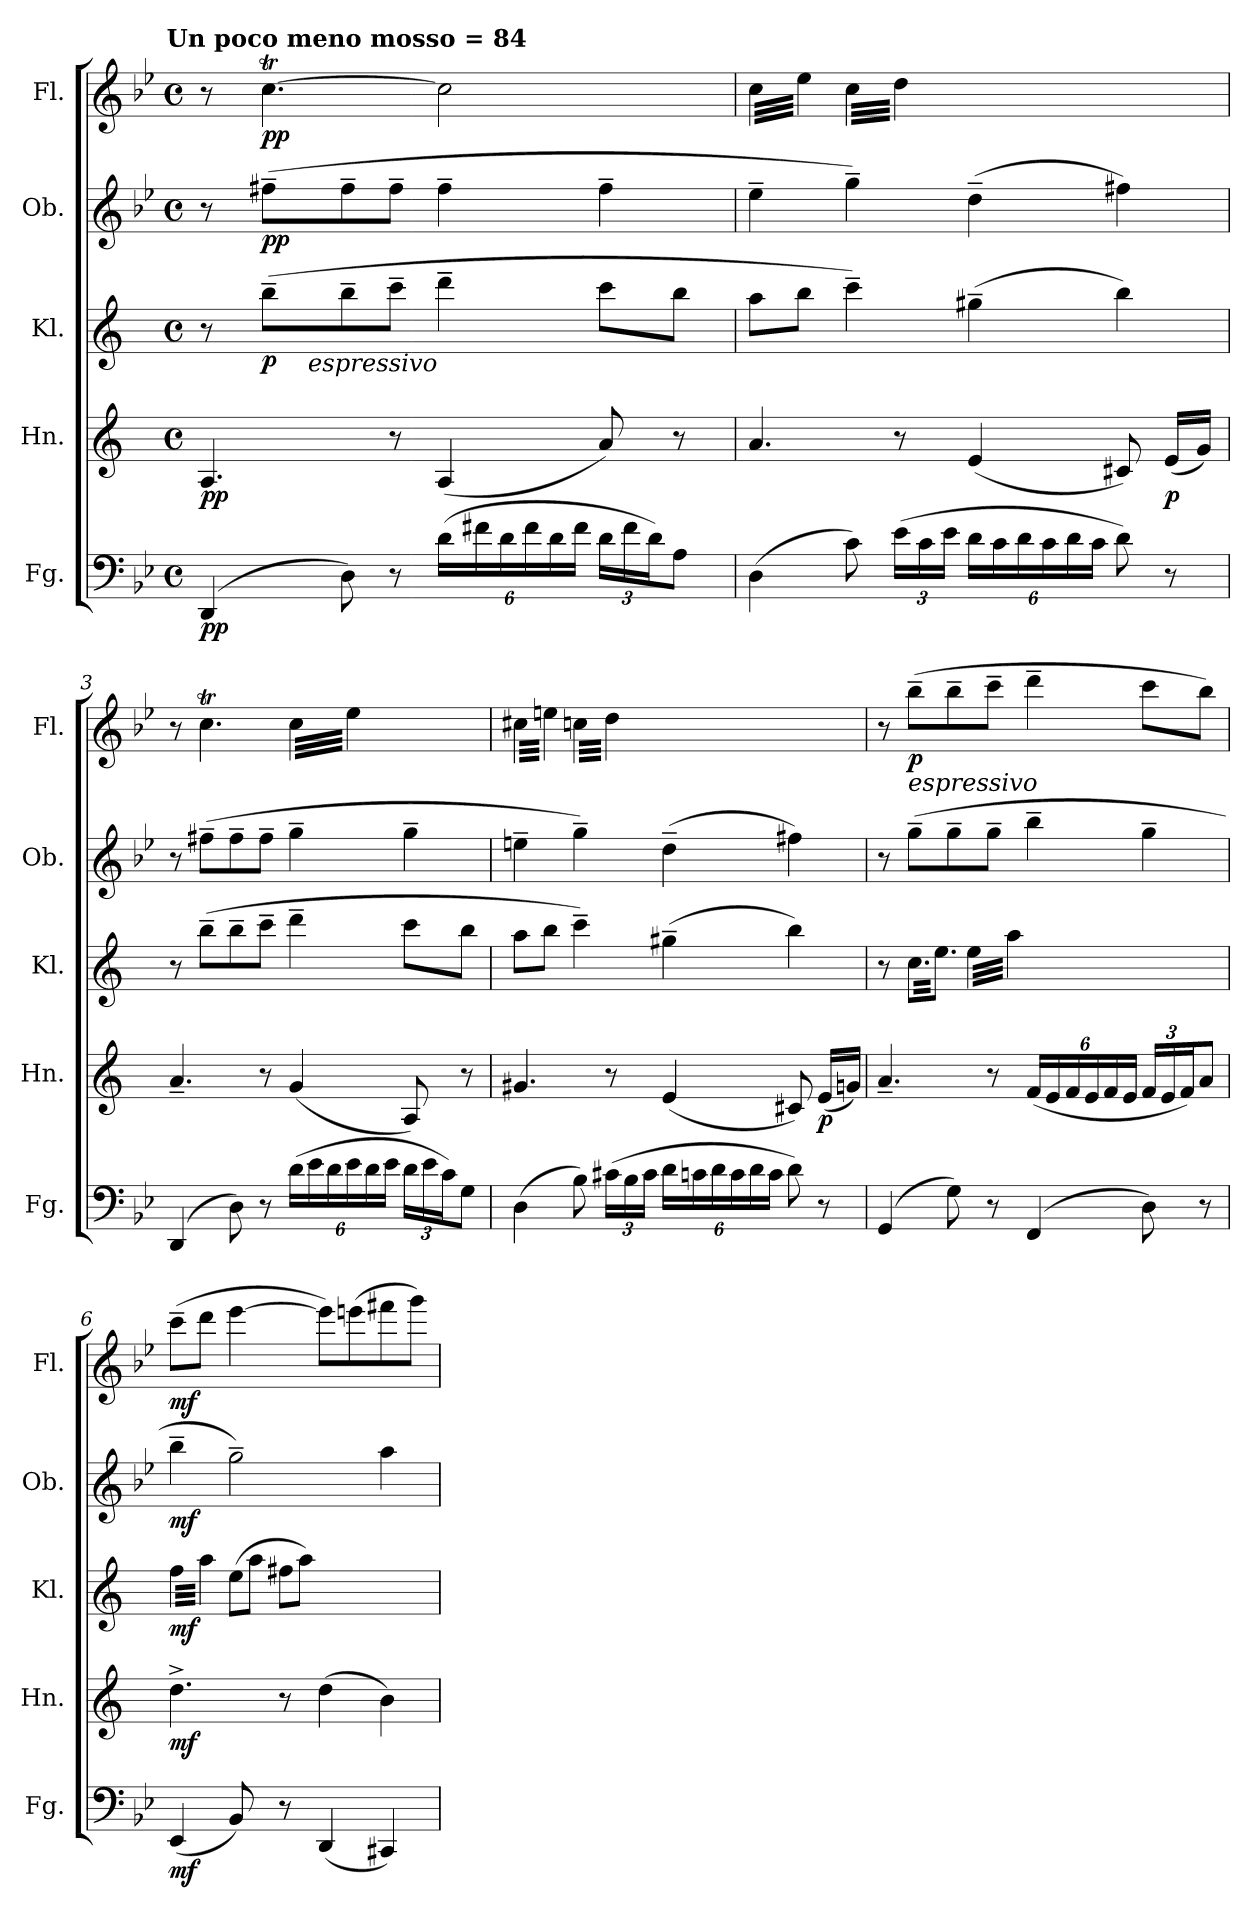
**kern	**dynam	**kern	**dynam	**kern	**dynam	**kern	**dynam	**kern	**dynam
*part5	*part5	*part4	*part4	*part3	*part3	*part2	*part2	*part1	*part1
*staff5	*staff5	*staff4	*staff4	*staff3	*staff3	*staff2	*staff2	*staff1	*staff1
*I"Fg.	*	*I"Hn.	*	*I"Kl.	*	*I"Ob.	*	*I"Fl.	*
*I'Fg.	*	*I'Hn.	*	*I'Kl.	*	*I'Ob.	*	*I'Fl.	*
*clefF4	*	*clefG2	*	*clefG2	*	*clefG2	*	*clefG2	*
*	*	*ITrd4c7	*	*ITrd1c2	*	*	*	*	*
*k[b-e-]	*	*k[b-]	*	*k[b-e-]	*	*k[b-e-]	*	*k[b-e-]	*
*g:	*	*	*	*	*	*g:	*	*g:	*
!!LO:TX:omd:t=Un poco meno mosso  = 84
*M4/4	*	*M4/4	*	*M4/4	*	*M4/4	*	*M4/4	*
*met(c)	*	*met(c)	*	*met(c)	*	*met(c)	*	*met(c)	*
*MM84	*	*MM84	*	*MM84	*	*MM84	*	*MM84	*
=1	=1	=1	=1	=1	=1	=1	=1	=1	=1
!	!LO:DY:b	!	!LO:DY:b	!	!	!	!	!	!
*	*	*	*	*^	*	*	*	*	*
(>4DD/	pp	4.D/	pp	8r	10ryy	.	8r	.	8r	.
.	.	.	.	.	20ryy	.	.	.	.	.
!	!	!	!	!	!	!LO:DY:b	!	!LO:DY:b	!	!LO:DY:b
.	.	.	.	(>8aa~\L	.	p	(>8ff#X~\L	pp	[4.ccT\	pp
.	.	.	.	.	40ryy	.	.	.	.	.
.	.	.	.	.	160.ryy	.	.	.	.	.
!	!	!	!	!	!LO:TX:b:i:t=espressivo	!	!	!	!	!
.	.	.	.	.	5%4ryy	.	.	.	.	.
8D\)	.	.	.	8aa~\	.	.	8ff#~\	.	.	.
8r	.	8r	.	8bb-~\J	.	.	8ff#~\J	.	.	.
*Xbrackettup	*	*	*	*	*	*	*	*	*	*
(>24d\LL	.	(<4D/	.	4ccc~\	.	.	4ff#~\	.	2cc\]	.
24f#X\	.	.	.	.	.	.	.	.	.	.
24d\	.	.	.	.	.	.	.	.	.	.
24f#\	.	.	.	.	.	.	.	.	.	.
24d\	.	.	.	.	.	.	.	.	.	.
24f#\JJ	.	.	.	.	.	.	.	.	.	.
24d\LL	.	8d/)	.	8bb-\L	.	.	4ff#~\	.	.	.
24f#\	.	.	.	.	.	.	.	.	.	.
24d\J)	.	.	.	.	.	.	.	.	.	.
8A\J	.	8r	.	8aa\J	.	.	.	.	.	.
.	.	.	.	.	80ryy	.	.	.	.	.
.	.	.	.	.	320ryy	.	.	.	.	.
=2	=2	=2	=2	=2	=2	=2	=2	=2	=2	=2
!	!	!	!	!	!	!	!	!	!LO:N:vis=4	!
*	*	*	*	*v	*v	*	*	*	*	*
*	*	*	*	*	*	*	*	*tremolo	*
(>4D\	.	4.d/	.	8gg\L	.	4ee-~\	.	(>32cc\LLL	.
.	.	.	.	.	.	.	.	32ee-\)	.
.	.	.	.	.	.	.	.	32cc\	.
.	.	.	.	.	.	.	.	32ee-\)	.
!	!	!	!	!	!	!	!	!LO:N:vis=4	!
.	.	.	.	8aa\J	.	.	.	32cc\	.
.	.	.	.	.	.	.	.	32ee-\)	.
.	.	.	.	.	.	.	.	32cc\	.
.	.	.	.	.	.	.	.	32ee-\)JJJ	.
!	!	!	!	!	!	!	!	!LO:N:vis=4	!
8c\)	.	.	.	4bb-~\)	.	4gg~\)	.	(>32cc\LLL	.
.	.	.	.	.	.	.	.	32dd\)	.
.	.	.	.	.	.	.	.	32cc\	.
.	.	.	.	.	.	.	.	32dd\)	.
!	!	!	!	!	!	!	!	!LO:N:vis=4	!
(>24e-\LL	.	8r	.	.	.	.	.	32cc\	.
.	.	.	.	.	.	.	.	32dd\)	.
24c\	.	.	.	.	.	.	.	.	.
.	.	.	.	.	.	.	.	32cc\	.
24e-\JJ	.	.	.	.	.	.	.	.	.
.	.	.	.	.	.	.	.	32dd\)JJJ	.
*	*	*	*	*	*	*	*	*Xtremolo	*
24d\LL	.	(<4A/	.	(>4ff#X~\	.	(>4dd~\	.	2ryy	.
.	.	.	.	.	.	.	.	.	.
24c\	.	.	.	.	.	.	.	.	.
.	.	.	.	.	.	.	.	.	.
24d\	.	.	.	.	.	.	.	.	.
.	.	.	.	.	.	.	.	.	.
24c\	.	.	.	.	.	.	.	.	.
24d\	.	.	.	.	.	.	.	.	.
24c\JJ	.	.	.	.	.	.	.	.	.
8d\)	.	8F#X/)	.	4aa\)	.	4ff#X\)	.	.	.
!	!	!	!LO:DY:b	!	!	!	!	!	!
8r	.	(<16A/LL	p	.	.	.	.	.	.
.	.	16c/JJ)	.	.	.	.	.	.	.
=3	=3	=3	=3	=3	=3	=3	=3	=3	=3
(>4DD/	.	4.d~/	.	8r	.	8r	.	8r	.
.	.	.	.	(>8aa~\L	.	(>8ff#X~\L	.	4.ccT\	.
8D\)	.	.	.	8aa~\	.	8ff#~\	.	.	.
8r	.	8r	.	8bb-~\J	.	8ff#~\J	.	.	.
!	!	!	!	!	!	!	!	!LO:N:vis=4	!
*	*	*	*	*	*	*	*	*tremolo	*
(>24d\LL	.	(<4c/	.	4ccc~\	.	4gg~\	.	(>32cc\LLL	.
.	.	.	.	.	.	.	.	32ee-\)	.
24e-\	.	.	.	.	.	.	.	.	.
.	.	.	.	.	.	.	.	32cc\	.
24d\	.	.	.	.	.	.	.	.	.
.	.	.	.	.	.	.	.	32ee-\)	.
!	!	!	!	!	!	!	!	!LO:N:vis=4	!
24e-\	.	.	.	.	.	.	.	32cc\	.
.	.	.	.	.	.	.	.	32ee-\)	.
24d\	.	.	.	.	.	.	.	.	.
.	.	.	.	.	.	.	.	32cc\	.
24e-\JJ	.	.	.	.	.	.	.	.	.
.	.	.	.	.	.	.	.	32ee-\)JJJ	.
24d\LL	.	8D/)	.	8bb-\L	.	4gg~\	.	4ryy	.
.	.	.	.	.	.	.	.	.	.
24e-\	.	.	.	.	.	.	.	.	.
.	.	.	.	.	.	.	.	.	.
24c\J)	.	.	.	.	.	.	.	.	.
.	.	.	.	.	.	.	.	.	.
8G\J	.	8r	.	8aa\J	.	.	.	.	.
=4	=4	=4	=4	=4	=4	=4	=4	=4	=4
!	!	!	!	!	!	!	!	!LO:N:vis=4	!
(>4D\	.	4.c#X/	.	8gg\L	.	4een~\	.	(>32cc#X\LLL	.
.	.	.	.	.	.	.	.	32een\)	.
.	.	.	.	.	.	.	.	32cc#X\	.
.	.	.	.	.	.	.	.	32een\)	.
!	!	!	!	!	!	!	!	!LO:N:vis=4	!
.	.	.	.	8aa\J	.	.	.	32cc#X\	.
.	.	.	.	.	.	.	.	32een\)	.
.	.	.	.	.	.	.	.	32cc#X\	.
.	.	.	.	.	.	.	.	32een\)JJJ	.
!	!	!	!	!	!	!	!	!LO:N:vis=4	!
8B-\)	.	.	.	4bb-~\)	.	4gg~\)	.	(>32ccn\LLL	.
.	.	.	.	.	.	.	.	32dd\)	.
.	.	.	.	.	.	.	.	32ccn\	.
.	.	.	.	.	.	.	.	32dd\)	.
!	!	!	!	!	!	!	!	!LO:N:vis=4	!
(>24c#X\LL	.	8r	.	.	.	.	.	32ccn\	.
.	.	.	.	.	.	.	.	32dd\)	.
24B-\	.	.	.	.	.	.	.	.	.
.	.	.	.	.	.	.	.	32ccn\	.
24c#\JJ	.	.	.	.	.	.	.	.	.
.	.	.	.	.	.	.	.	32dd\)JJJ	.
*	*	*	*	*	*	*	*	*Xtremolo	*
24d\LL	.	(<4A/	.	(>4ff#X~\	.	(>4dd~\	.	2ryy	.
.	.	.	.	.	.	.	.	.	.
24cn\	.	.	.	.	.	.	.	.	.
.	.	.	.	.	.	.	.	.	.
24d\	.	.	.	.	.	.	.	.	.
.	.	.	.	.	.	.	.	.	.
24c\	.	.	.	.	.	.	.	.	.
24d\	.	.	.	.	.	.	.	.	.
24c\JJ	.	.	.	.	.	.	.	.	.
8d\)	.	8F#X/)	.	4aa\)	.	4ff#X\)	.	.	.
!	!	!	!LO:DY:b	!	!	!	!	!	!
8r	.	(<16A/LL	p	.	.	.	.	.	.
.	.	16cn/JJ)	.	.	.	.	.	.	.
!!LO:LB:g=z
=5	=5	=5	=5	=5	=5	=5	=5	=5	=5
(>4GG/	.	4.d~/	.	8r	.	8r	.	8r	.
!	!	!	!	!	!	!	!	!LO:TX:b:i:t=espressivo	!
!	!	!	!	!LO:N:vis=8.	!	!	!	!	!LO:DY:b
*	*	*	*	*tremolo	*	*	*	*	*
.	.	.	.	(>32b-\LLL	.	(>8gg~\L	.	(>8bb-~\L	p
.	.	.	.	32dd\)	.	.	.	.	.
.	.	.	.	32b-\	.	.	.	.	.
!	!	!	!	!LO:N:vis=8.	!	!	!	!	!
.	.	.	.	32dd\)	.	.	.	.	.
8G\)	.	.	.	32b-\	.	8gg~\	.	8bb-~\	.
.	.	.	.	32dd\)JJJ	.	.	.	.	.
!	!	!	!	!LO:N:vis=4	!	!	!	!	!
.	.	.	.	(>32dd\LLL	.	.	.	.	.
.	.	.	.	32gg\)	.	.	.	.	.
8r	.	8r	.	32dd\	.	8gg~\J	.	8ccc~\J	.
.	.	.	.	32gg\)	.	.	.	.	.
!	!	!	!	!LO:N:vis=4	!	!	!	!	!
.	.	.	.	32dd\	.	.	.	.	.
.	.	.	.	32gg\)	.	.	.	.	.
*	*	*Xbrackettup	*	*	*	*	*	*	*
(>4FF/	.	(<24B-/LL	.	32dd\	.	4bb-~\	.	4ddd~\	.
.	.	.	.	32gg\)JJJ	.	.	.	.	.
.	.	24A/	.	.	.	.	.	.	.
.	.	.	.	4..ryy	.	.	.	.	.
.	.	24B-/	.	.	.	.	.	.	.
.	.	.	.	.	.	.	.	.	.
.	.	24A/	.	.	.	.	.	.	.
.	.	.	.	.	.	.	.	.	.
.	.	24B-/	.	.	.	.	.	.	.
.	.	24A/JJ	.	.	.	.	.	.	.
8D\)	.	24B-/LL	.	.	.	4gg~\	.	8ccc\L	.
.	.	24A/	.	.	.	.	.	.	.
.	.	24B-/J)	.	.	.	.	.	.	.
8r	.	8d/J	.	.	.	.	.	8bb-\J)	.
=6	=6	=6	=6	=6	=6	=6	=6	=6	=6
!	!LO:DY:b	!	!LO:DY:b	!LO:N:vis=4	!LO:DY:b	!	!LO:DY:b	!	!LO:DY:b
(<4EE-/	mf	4.g^\	mf	(>32ee-\LLL	mf	4bb-~\	mf	(>8ccc~\L	mf
.	.	.	.	32gg\)	.	.	.	.	.
.	.	.	.	32ee-\	.	.	.	.	.
.	.	.	.	32gg\)	.	.	.	.	.
!	!	!	!	!LO:N:vis=4	!	!	!	!	!
.	.	.	.	32ee-\	.	.	.	8ddd\J	.
.	.	.	.	32gg\)	.	.	.	.	.
.	.	.	.	32ee-\	.	.	.	.	.
.	.	.	.	32gg\)JJJ	.	.	.	.	.
!	!	!	!	!LO:N:vis=8	!	!	!	!	!
8BB-/)	.	.	.	(>16dd\LL	.	2gg~\)	.	[4eee-\	.
.	.	.	.	.	.	.	.	.	.
!	!	!	!	!LO:N:vis=8	!	!	!	!	!
.	.	.	.	16gg\JJ	.	.	.	.	.
.	.	.	.	.	.	.	.	.	.
!	!	!	!	!LO:N:vis=8	!	!	!	!	!
8r	.	8r	.	16een\LL	.	.	.	.	.
!	!	!	!	!LO:N:vis=8	!	!	!	!	!
.	.	.	.	16gg\)JJ	.	.	.	.	.
*	*	*	*	*Xtremolo	*	*	*	*	*
(<4DD/	.	(>4g\	.	2ryy	.	.	.	8eee-\L])	.
.	.	.	.	.	.	.	.	(>8eeen\	.
4CC#X/)	.	4e\)	.	.	.	4aa\	.	8fff#X\	.
.	.	.	.	.	.	.	.	8ggg\J)	.
=	=	=	=	=	=	=	=	=	=
*-	*-	*-	*-	*-	*-	*-	*-	*-	*-
